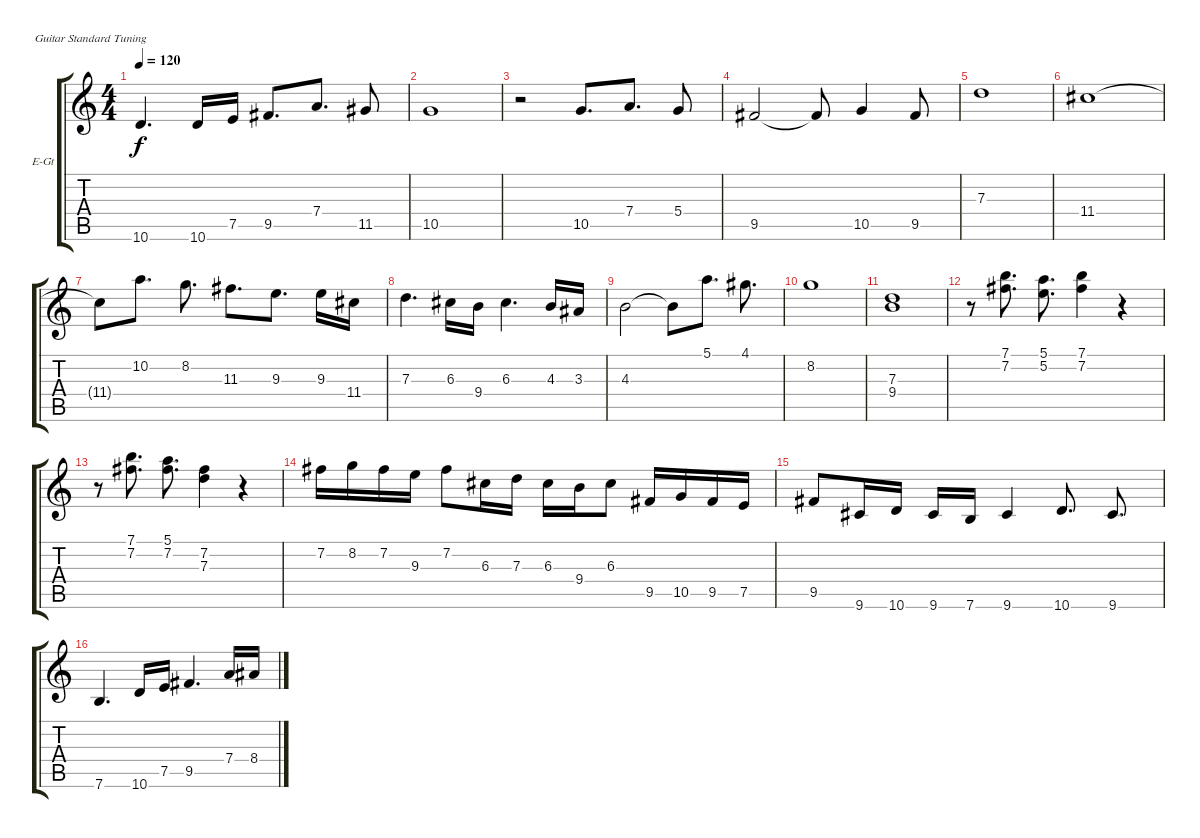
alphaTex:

\defaultSystemsLayout 4
\bracketExtendMode groupsimilarinstruments
\firstSystemTrackNameOrientation horizontal
\otherSystemsTrackNameOrientation horizontal
\track ("Ю.Каспарян" "E-Gt") {instrument overdrivenguitar}
\staff {score tabs}
\tuning (E4 B3 G3 D3 A2 E2)
\ts (4 4)
\tempo 120
\clef g2
\ks c
10.6.4{d dy f} 10.6.16 7.5.16 9.5.8{d} 7.4.8{d} 11.5.8 |
10.5.1 |
r.2 10.5.8{d} 7.4.8{d} 5.4.8 |
9.5.2 9.5{t}.8 10.5.4 9.5.8 |
7.3.1 |
11.4.1 |
11.4{t}.8 10.2.8{d} 8.2.8{d} 11.3.8{d} 9.3.8{d} 9.3.16 11.4.16 |
7.3.4{d} 6.3.16 9.4.16 6.3.4{d} 4.3.16 3.3.16 |
4.3.2 4.3{t}.8 5.1.8{d} 4.1.8{d} |
8.2.1 |
(7.3 9.4).1 |
r.8 (7.1 7.2).8{d} (5.1 5.2).8{d} (7.1 7.2).4 r.4 |
r.8 (7.1 7.2).8{d} (5.1 7.2).8{d} (7.2 7.3).4 r.4 |
7.2.16 8.2.16 7.2.16 9.3.16 7.2.8 6.3.16 7.3.16 6.3.16 9.4.16 6.3.8 9.5.16 10.5.16 9.5.16 7.5.16 |
9.5.8 9.6.16 10.6.16 9.6.16 7.6.16 9.6.4 10.6.8{d} 9.6.8{d} |
7.6.4{d} 10.6.16 7.5.16 9.5.4{d} 7.4.16 8.4.16
